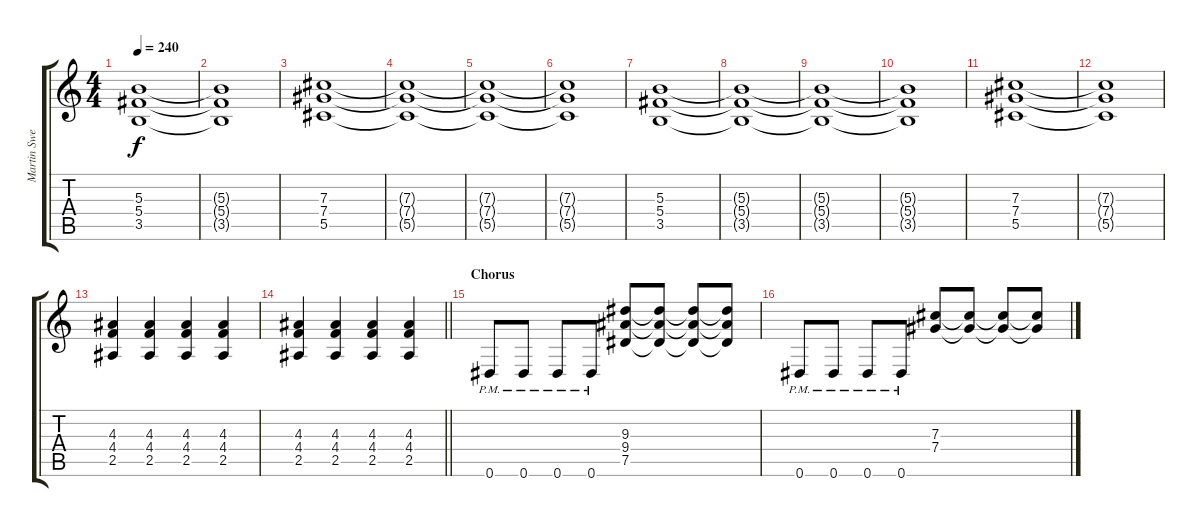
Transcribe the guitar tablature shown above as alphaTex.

\track ("Martin Sweet (Main Guitar)" "Martin Swe") {instrument distortionguitar}
\staff {score tabs}
\tuning (Eb4 Bb3 Gb3 Db3 Ab2 Eb2) {hide}
\ts (4 4)
\tempo 240
\clef g2
\ks c
(5.3{t} 5.4{t} 3.5{t}).1{dy f} |
(5.3{t} 5.4{t} 3.5{t}).1 |
(7.3 7.4 5.5).1 |
(7.3{t} 7.4{t} 5.5{t}).1 |
(7.3{t} 7.4{t} 5.5{t}).1 |
(7.3{t} 7.4{t} 5.5{t}).1 |
(5.3 5.4 3.5).1 |
(5.3{t} 5.4{t} 3.5{t}).1 |
(5.3{t} 5.4{t} 3.5{t}).1 |
(5.3{t} 5.4{t} 3.5{t}).1 |
(7.3 7.4 5.5).1 |
(7.3{t} 7.4{t} 5.5{t}).1 |
(4.3 4.4 2.5).4 (4.3 4.4 2.5).4 (4.3 4.4 2.5).4 (4.3 4.4 2.5).4 |
\barLineRight lightlight
(4.3 4.4 2.5).4 (4.3 4.4 2.5).4 (4.3 4.4 2.5).4 (4.3 4.4 2.5).4 |
\section ("" "Chorus")
0.6{pm}.8 0.6{pm}.8 0.6{pm}.8 0.6{pm}.8 (9.3 9.4 7.5).8 (9.3{t} 9.4{t} 7.5{t}).8 (9.3{t} 9.4{t} 7.5{t}).8 (9.3{t} 9.4{t} 7.5{t}).8 |
0.6{pm}.8 0.6{pm}.8 0.6{pm}.8 0.6{pm}.8 (7.3 7.4).8 (7.3{t} 7.4{t}).8 (7.3{t} 7.4{t}).8 (7.3{t} 7.4{t}).8
